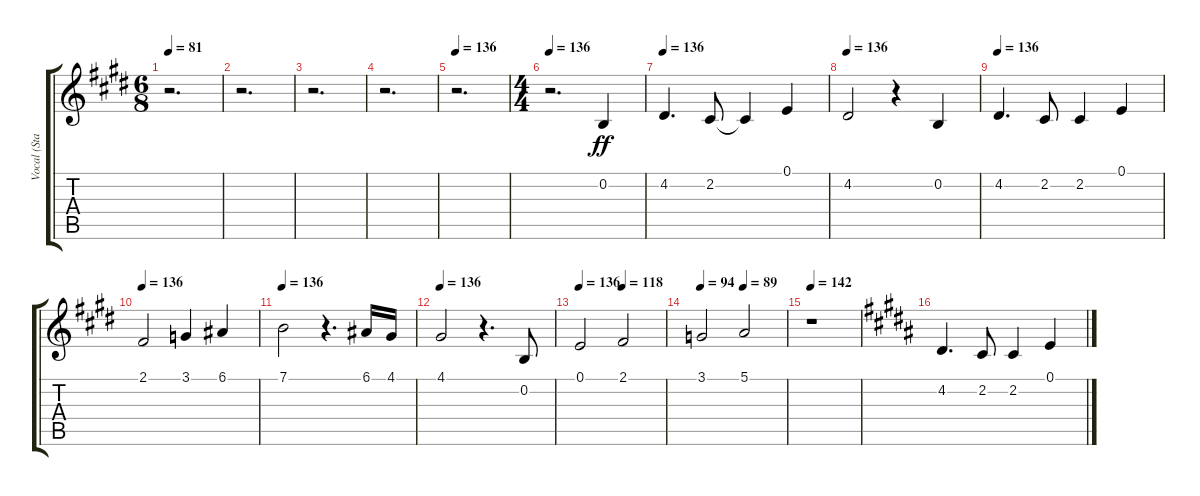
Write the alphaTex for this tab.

\track ("Vocal (Staff 1)" "Vocal (Sta") {instrument lead2sawtooth}
\staff {score tabs}
\tuning (E4 B3 G3 D3 A2 E2) {hide}
\ts (6 8)
\tempo 81
\clef g2
\ks c#minor
r.2{d dy ff instrument lead2sawtooth} |
r.2{d} |
r.2{d} |
r.2{d} |
\tempo 136
r.2{d} |
\ts (4 4)
\tempo 136
r.2{d} 0.2.4 |
\tempo 136
4.2.4{d} 2.2.8 2.2{t}.4 0.1.4 |
\tempo 136
4.2.2 r.4 0.2.4 |
\tempo 136
4.2.4{d} 2.2.8 2.2.4 0.1.4 |
\tempo 136
2.1.2 3.1.4 6.1.4 |
\tempo 136
7.1.2 r.4{d} 6.1.16 4.1.16 |
\tempo 136
4.1.2 r.4{d} 0.2.8 |
\tempo 136
\tempo (118 0.5)
0.1.2 2.1.2 |
\tempo 94
\tempo (89 0.5)
3.1.2 5.1.2 |
\tempo 142
r.1 |
\ks g#minor
4.2.4{d} 2.2.8 2.2.4 0.1.4
